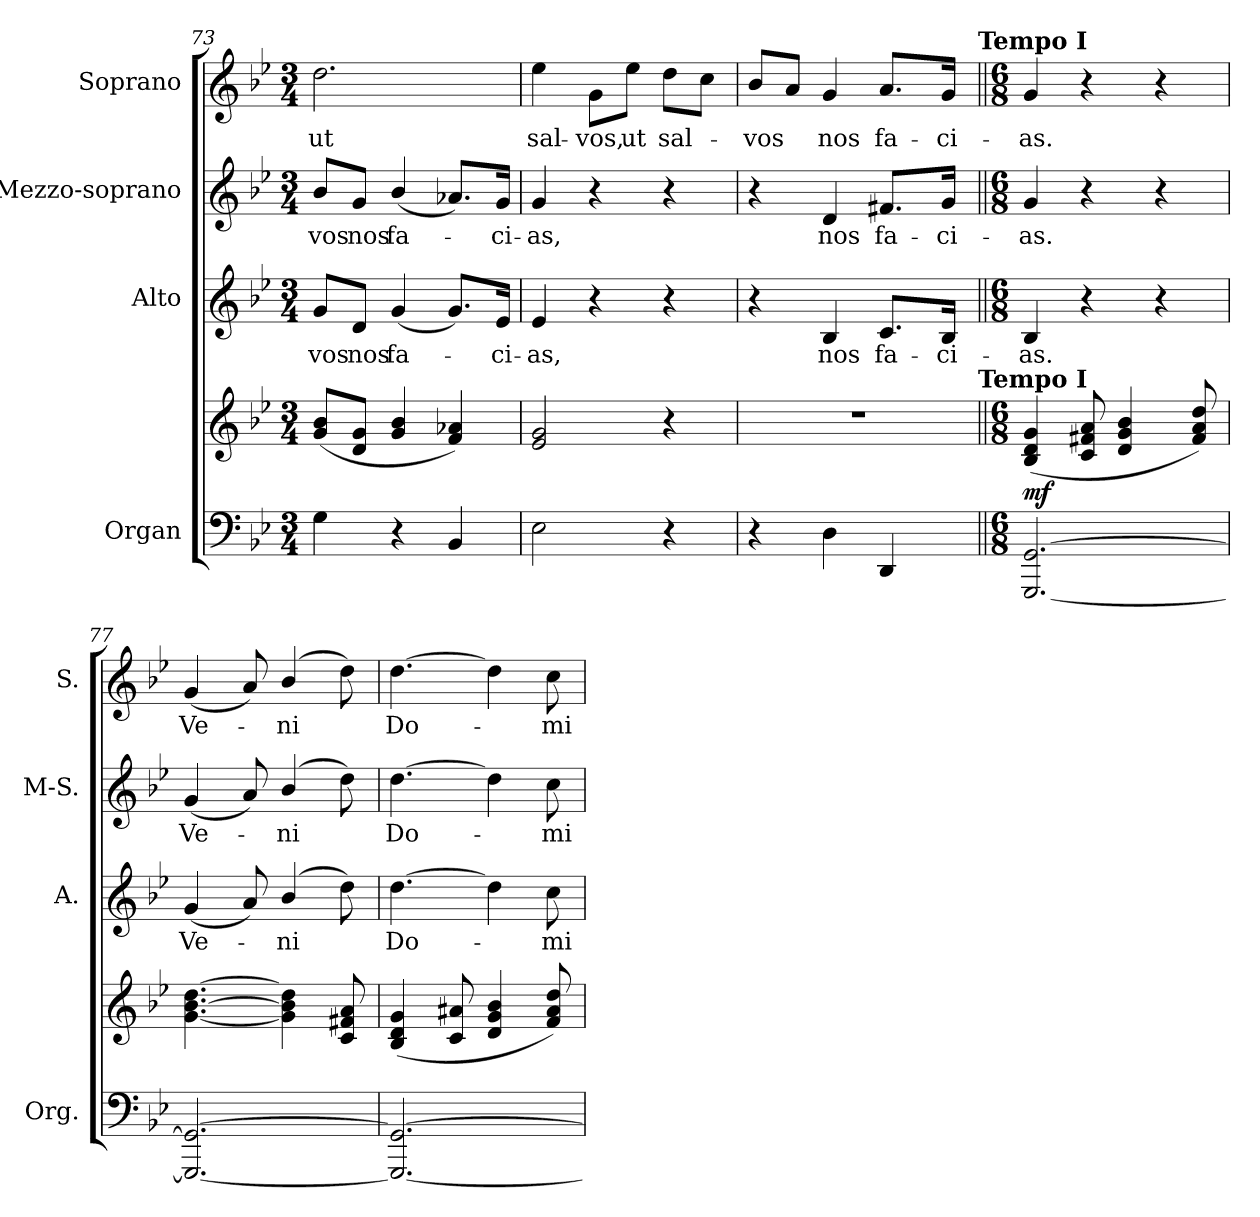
**kern	**kern	**dynam	**kern	**text	**kern	**text	**kern	**text
*part4	*part4	*part4	*part3	*part3	*part2	*part2	*part1	*part1
*staff5	*staff4	*staff4/5	*staff3	*staff3	*staff2	*staff2	*staff1	*staff1
*I"Organ	*	*	*I"Alto	*	*I"Mezzo-soprano	*	*I"Soprano	*
*I'Org.	*	*	*I'A.	*	*I'M-S.	*	*I'S.	*
*clefF4	*clefG2	*	*clefG2	*	*clefG2	*	*clefG2	*
*k[b-e-]	*k[b-e-]	*	*k[b-e-]	*	*k[b-e-]	*	*k[b-e-]	*
*B-:	*B-:	*	*B-:	*	*B-:	*	*B-:	*
*M3/4	*M3/4	*	*M3/4	*	*M3/4	*	*M3/4	*
=73	=73	=73	=73	=73	=73	=73	=73	=73
!	!	!	!	!LO:LY:b:color=#000000	!	!	!	!
!	!	!	!	!	!	!LO:LY:b:color=#000000	!	!
!	!	!	!	!	!	!	!	!LO:LY:b:color=#000000
4Gi\	(8gi/ 8b-iL	.	8gi/L	-vos	8b-i/L	-vos	2.ddi\	ut
!	!	!	!	!LO:LY:b:color=#000000	!	!	!	!
!	!	!	!	!	!	!LO:LY:b:color=#000000	!	!
.	8di/ 8giJ	.	8di/J	nos	8gi/J	nos	.	.
!	!	!	!	!LO:LY:b:color=#000000	!	!	!	!
!	!	!	!	!	!	!LO:LY:b:color=#000000	!	!
4r	4gi/ 4b-i	.	(4gi/	fa-	(4b-i/	fa-	.	.
4BB-i/	4fi/ 4a-Xi)	.	8.gi/L)	.	8.a-Xi/L)	.	.	.
!	!	!	!	!LO:LY:b:color=#000000	!	!	!	!
!	!	!	!	!	!	!LO:LY:b:color=#000000	!	!
.	.	.	16e-i/Jk	-ci-	16gi/Jk	-ci-	.	.
=74	=74	=74	=74	=74	=74	=74	=74	=74
!	!	!	!	!LO:LY:b:color=#000000	!	!	!	!
!	!	!	!	!	!	!LO:LY:b:color=#000000	!	!
!	!	!	!	!	!	!	!	!LO:LY:b:color=#000000
2E-i\	2e-i/ 2gi	.	4e-i/	-as,	4gi/	-as,	4ee-i\	sal-
!	!	!	!	!	!	!	!	!LO:LY:b:color=#000000
.	.	.	4r	.	4r	.	8gi\L	-vos,
!	!	!	!	!	!	!	!	!LO:LY:b:color=#000000
.	.	.	.	.	.	.	8ee-i\J	ut
!	!	!	!	!	!	!	!	!LO:LY:b:color=#000000
4r	4r	.	4r	.	4r	.	8ddi\L	sal-
.	.	.	.	.	.	.	8cci\J	.
=75	=75	=75	=75	=75	=75	=75	=75	=75
!	!LO:N:vis=1	!	!	!	!	!	!	!
!	!	!	!	!	!	!	!	!LO:LY:b:color=#000000
*	*^	*	*	*	*	*	*^	*
4r	2.r	2ryy	.	4r	.	4r	.	8b-i/L	2ryy	-vos
.	.	.	.	.	.	.	.	8ai/J	.	.
!	!	!	!	!	!LO:LY:b:color=#000000	!	!	!	!	!
!	!	!	!	!	!	!	!LO:LY:b:color=#000000	!	!	!
!	!	!	!	!	!	!	!	!	!	!LO:LY:b:color=#000000
4Di\	.	.	.	4B-i/	nos	4di/	nos	4gi/	.	nos
!	!	!	!	!	!LO:LY:b:color=#000000	!	!	!	!	!
!	!	!	!	!	!	!	!LO:LY:b:color=#000000	!	!	!
!	!	!	!	!	!	!	!	!	!	!LO:LY:b:color=#000000
4DDi/	.	8ryy	.	8.ci/L	fa-	8.f#Xi/L	fa-	8.ai/L	8ryy	fa-
.	.	16ryy	.	.	.	.	.	.	16ryy	.
!	!	!	!	!	!LO:LY:b:color=#000000	!	!	!	!	!
!	!	!	!	!	!	!	!LO:LY:b:color=#000000	!	!	!
!	!	!	!	!	!	!	!	!	!	!LO:LY:b:color=#000000
.	.	32ryy	.	16B-i/Jk	-ci-	16gi/Jk	-ci-	16gi/Jk	32ryy	-ci-
.	.	64ryy	.	.	.	.	.	.	64ryy	.
.	.	128...ryy	.	.	.	.	.	.	128...ryy	.
!	!	!	!	!	!	!	!	!	!LO:TX:a:B:t=Tempo I	!
!	!	!LO:TX:a:B:t=Tempo I	!	!	!	!	!	!	!	!
.	.	1024ryy	.	.	.	.	.	.	1024ryy	.
*	*v	*v	*	*	*	*	*	*v	*v	*
=76||	=76||	=76||	=76||	=76||	=76||	=76||	=76||	=76||
*M6/8	*M6/8	*	*M6/8	*	*M6/8	*	*M6/8	*
*	*^	*	*	*	*	*	*^	*
!	!	!	!	!	!LO:LY:b:color=#000000	!	!	!	!	!
*	*v	*v	*	*	*	*	*	*v	*v	*
*	*^	*	*	*	*	*	*^	*
!	!	!	!	!	!	!	!LO:LY:b:color=#000000	!	!	!
*	*v	*v	*	*	*	*	*	*v	*v	*
*	*^	*	*	*	*	*	*^	*
!	!	!	!	!	!	!	!	!	!	!LO:LY:b:color=#000000
*	*v	*v	*	*	*	*	*	*v	*v	*
[2.GGGi/ [2.GGi	(4B-i/ 4di 4gi	mf	4B-i/	-as.	4gi/	-as.	4gi/	-as.
.	8ci/ 8f#Xi 8ai	.	4r	.	4r	.	4r	.
.	4di/ 4gi 4b-i	.	.	.	.	.	.	.
.	.	.	4r	.	4r	.	4r	.
.	8f#i/ 8ai 8ddi)	.	.	.	.	.	.	.
=77	=77	=77	=77	=77	=77	=77	=77	=77
!	!	!	!	!LO:LY:b:color=#000000	!	!	!	!
!	!	!	!	!	!	!LO:LY:b:color=#000000	!	!
!	!	!	!	!	!	!	!	!LO:LY:b:color=#000000
2.GGGi/_ 2.GGi_	[4.gi\ [4.b-i [4.ddi	.	(4gi/	Ve-	(4gi/	Ve-	(4gi/	Ve-
.	.	.	8ai/)	.	8ai/)	.	8ai/)	.
!	!	!	!	!LO:LY:b:color=#000000	!	!	!	!
!	!	!	!	!	!	!LO:LY:b:color=#000000	!	!
!	!	!	!	!	!	!	!	!LO:LY:b:color=#000000
.	4gi\] 4b-i] 4ddi]	.	(4b-i/	-ni	(4b-i/	-ni	(4b-i/	-ni
.	8ci/ 8f#Xi 8ai	.	8ddi\)	.	8ddi\)	.	8ddi\)	.
!!LO:LB:g=z
=78	=78	=78	=78	=78	=78	=78	=78	=78
!	!	!	!	!LO:LY:b:color=#000000	!	!	!	!
!	!	!	!	!	!	!LO:LY:b:color=#000000	!	!
!	!	!	!	!	!	!	!	!LO:LY:b:color=#000000
2.GGGi/_ 2.GGi_	(4B-i/ 4di 4gi	.	[4.ddi\	Do-	[4.ddi\	Do-	[4.ddi\	Do-
.	8ci/ 8a#Xi	.	.	.	.	.	.	.
.	4di/ 4gi 4b-i	.	4ddi\]	.	4ddi\]	.	4ddi\]	.
!	!	!	!	!LO:LY:b:color=#000000	!	!	!	!
!	!	!	!	!	!	!LO:LY:b:color=#000000	!	!
!	!	!	!	!	!	!	!	!LO:LY:b:color=#000000
.	8fi/ 8a#i 8ddi)	.	8cci\	-mi-	8cci\	-mi-	8cci\	-mi-
=	=	=	=	=	=	=	=	=
*-	*-	*-	*-	*-	*-	*-	*-	*-
